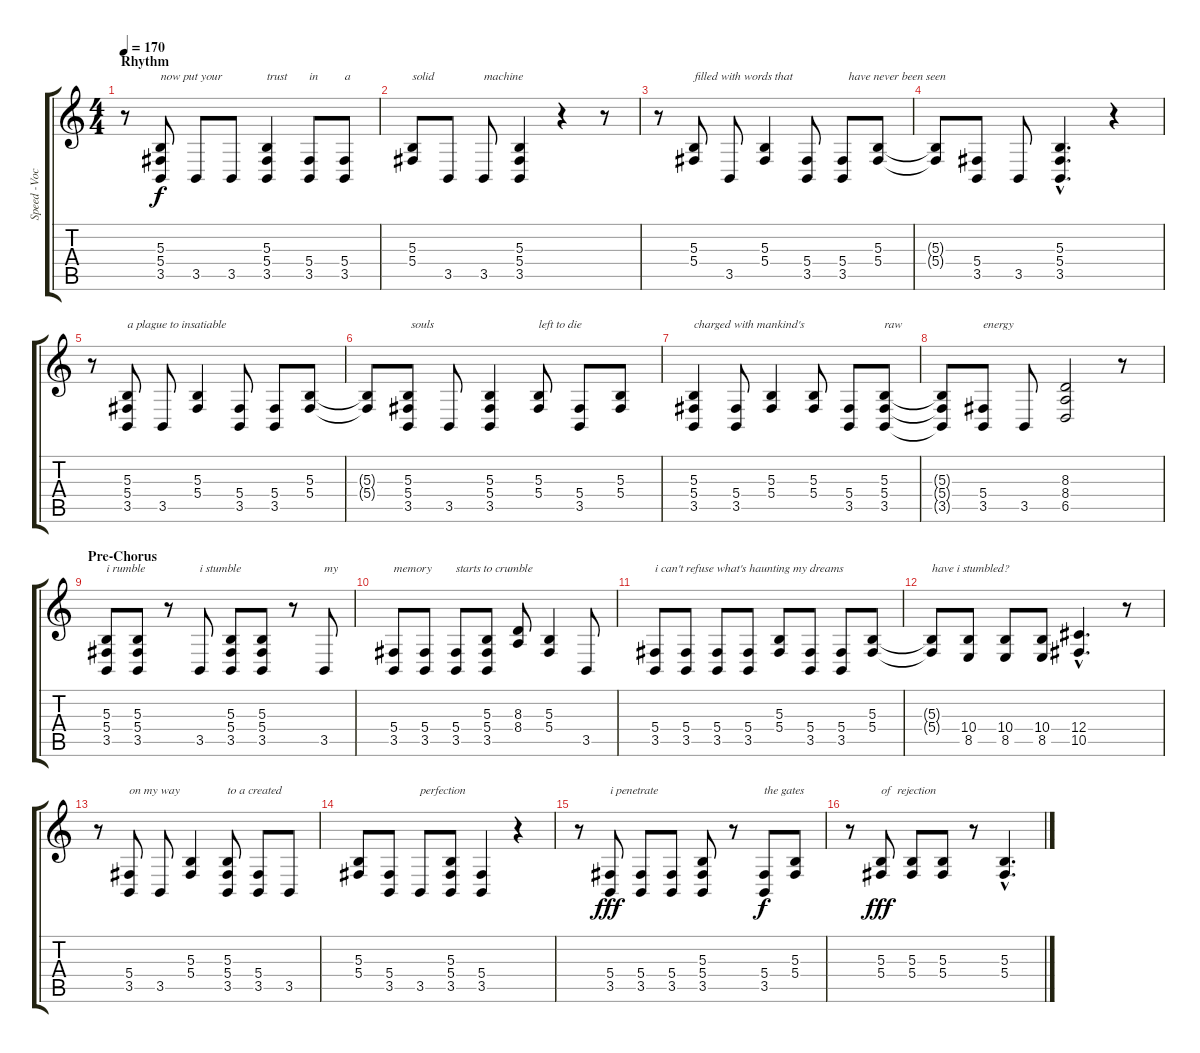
\track ("Speed -Vocals-" "Speed -Voc") {instrument lead2sawtooth}
\staff {score tabs}
\tuning (Eb4 Bb3 Gb3 Db3 Ab2 Eb2) {hide}
\ts (4 4)
\section ("" "Rhythm")
\tempo 170
\clef g2
\ks c
r.8{dy fff} (5.3 5.4 3.5).8{txt "now put your" dy f} 3.5.8 3.5.8 (5.3 5.4 3.5).4{txt "trust"} (5.4 3.5).8{txt "in"} (5.4 3.5).8{txt "a "} |
(5.3 5.4).8{txt "solid"} 3.5.8 3.5.8{txt "machine"} (5.3 5.4 3.5).4 r.4 r.8 |
r.8 (5.3 5.4).8{txt "filled with words that"} 3.5.8 (5.3 5.4).4 (5.4 3.5).8 (5.4 3.5).8{txt "  have never been seen"} (5.3 5.4).8 |
(5.3{t} 5.4{t}).8 (5.4 3.5).8 3.5.8 (5.3{hac} 5.4{hac} 3.5{hac}).4{d} r.4 |
r.8 (5.3 5.4 3.5).8{txt "a plague to insatiable"} 3.5.8 (5.3 5.4).4 (5.4 3.5).8 (5.4 3.5).8 (5.3 5.4).8 |
(5.3{t} 5.4{t}).8 (5.3 5.4 3.5).8{txt " souls"} 3.5.8 (5.3 5.4 3.5).4 (5.3 5.4).8{txt "left to die"} (5.4 3.5).8 (5.3 5.4).8 |
(5.3 5.4 3.5).4{txt "charged with mankind's "} (5.4 3.5).8 (5.3 5.4).4 (5.3 5.4).8 (5.4 3.5).8 (5.3 5.4 3.5).8{txt "raw "} |
(5.3{t} 5.4{t} 3.5{t}).8 (5.4 3.5).8{txt "energy"} 3.5.8 (8.3 8.4 6.5).2 r.8 |
\section ("" "Pre-Chorus")
(5.3 5.4 3.5).8{txt "i rumble"} (5.3 5.4 3.5).8 r.8 3.5.8{txt "i stumble"} (5.3 5.4 3.5).8 (5.3 5.4 3.5).8 r.8 3.5.8{txt "my"} |
(5.4 3.5).8{txt "memory"} (5.4 3.5).8 (5.4 3.5).8{txt "starts to crumble"} (5.3 5.4 3.5).8 (8.3 8.4).8 (5.3 5.4).4 3.5.8 |
(5.4 3.5).8{txt "i can't refuse what's haunting my dreams"} (5.4 3.5).8 (5.4 3.5).8 (5.4 3.5).8 (5.3 5.4).8 (5.4 3.5).8 (5.4 3.5).8 (5.3 5.4).8 |
(5.3{t} 5.4{t}).8{txt "have i stumbled? "} (10.4 8.5).8 (10.4 8.5).8 (10.4 8.5).8 (12.4{hac} 10.5{hac}).4{d} r.8 |
r.8 (5.4 3.5).8{txt "on my way "} 3.5.8 (5.3 5.4).4 (5.3 5.4 3.5).8{txt "to a created "} (5.4 3.5).8 3.5.8 |
(5.3 5.4).8 (5.4 3.5).8 3.5.8{txt "perfection"} (5.3 5.4 3.5).8 (5.4 3.5).4 r.4 |
r.8 (5.4 3.5).8{txt "i penetrate " dy fff} (5.4 3.5).8 (5.4 3.5).8 (5.3 5.4 3.5).8 r.8 (5.4 3.5).8{txt "the gates" dy f} (5.3 5.4).8 |
r.8 (5.3 5.4).8{txt "of  rejection" dy fff} (5.3 5.4).8 (5.3 5.4).8 r.8 (5.3{hac} 5.4{hac}).4{d}
